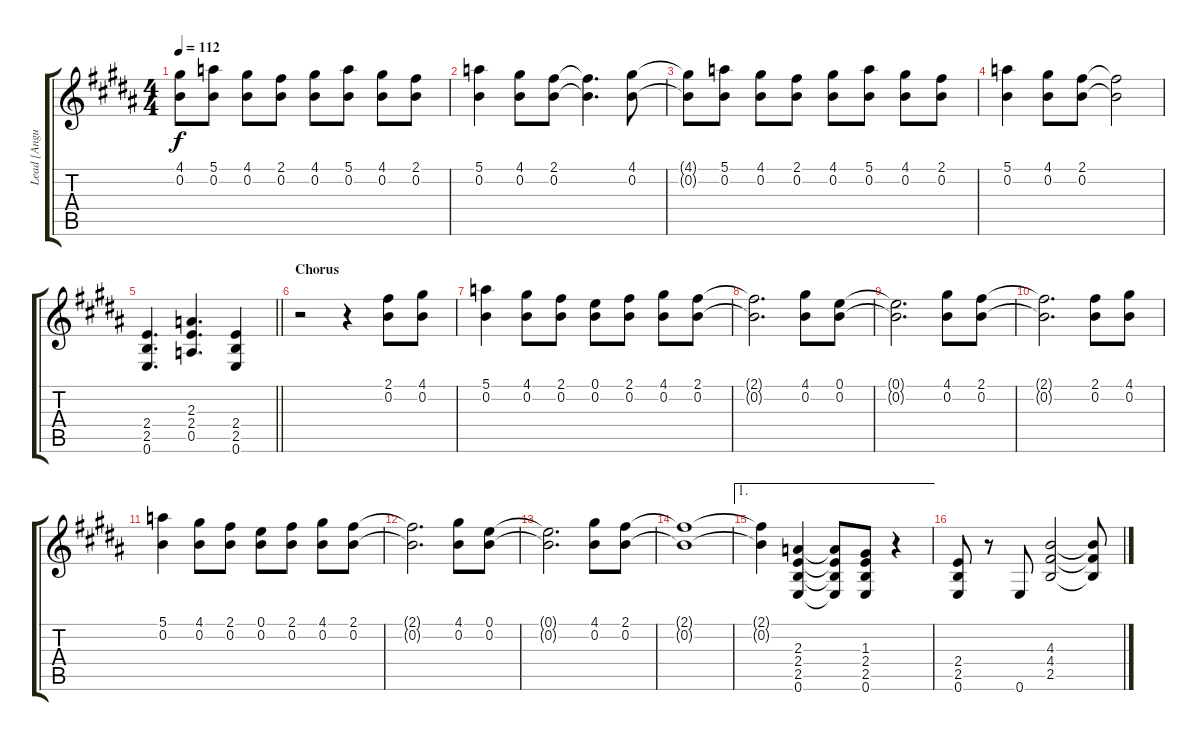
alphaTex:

\track ("Lead [Angus]" "Lead [Angu") {instrument overdrivenguitar}
\staff {score tabs}
\tuning (E4 B3 G3 D3 A2 E2) {hide}
\ts (4 4)
\tempo 112
\clef g2
\ks b
(4.1{t} 0.2{t}).8{dy f} (5.1 0.2).8 (4.1 0.2).8 (2.1 0.2).8 (4.1 0.2).8 (5.1 0.2).8 (4.1 0.2).8 (2.1 0.2).8 |
(5.1 0.2).4 (4.1 0.2).8 (2.1 0.2).8 (2.1{t} 0.2{t}).4{d} (4.1 0.2).8 |
(4.1{t} 0.2{t}).8 (5.1 0.2).8 (4.1 0.2).8 (2.1 0.2).8 (4.1 0.2).8 (5.1 0.2).8 (4.1 0.2).8 (2.1 0.2).8 |
(5.1 0.2).4 (4.1 0.2).8 (2.1 0.2).8 (2.1{t} 0.2{t}).2 |
\barLineRight lightlight
(2.4 2.5 0.6).4{d} (2.3 2.4 0.5).4{d} (2.4 2.5 0.6).4 |
\section ("" "Chorus")
r.2 r.4 (2.1 0.2).8 (4.1 0.2).8 |
(5.1 0.2).4 (4.1 0.2).8 (2.1 0.2).8 (0.1 0.2).8 (2.1 0.2).8 (4.1 0.2).8 (2.1 0.2).8 |
(2.1{t} 0.2{t}).2{d} (4.1 0.2).8 (0.1 0.2).8 |
(0.1{t} 0.2{t}).2{d} (4.1 0.2).8 (2.1 0.2).8 |
(2.1{t} 0.2{t}).2{d} (2.1 0.2).8 (4.1 0.2).8 |
(5.1 0.2).4 (4.1 0.2).8 (2.1 0.2).8 (0.1 0.2).8 (2.1 0.2).8 (4.1 0.2).8 (2.1 0.2).8 |
(2.1{t} 0.2{t}).2{d} (4.1 0.2).8 (0.1 0.2).8 |
(0.1{t} 0.2{t}).2{d} (4.1 0.2).8 (2.1 0.2).8 |
(2.1{t} 0.2{t}).1 |
\ae 1
(2.1{t} 0.2{t}).4 (2.3 2.4 2.5 0.6).4 (2.3{t} 2.4{t} 2.5{t} 0.6{t}).8 (1.3 2.4 2.5 0.6).8 r.4 |
(2.4 2.5 0.6).8 r.8 0.6.8 (4.3 4.4 2.5).2 (4.3{t} 4.4{t} 2.5{t}).8
